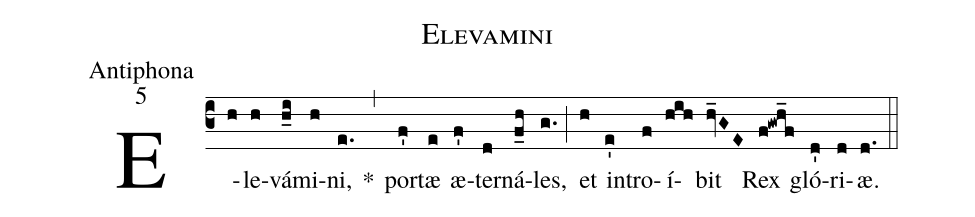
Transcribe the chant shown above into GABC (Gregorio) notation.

name:Elevamini;
office-part:Antiphona;
mode:5;
%%
(c3) E(h)le(h)vá(h_i)mi(h)ni,(e.) *(,) por(f')tæ(e) æ(f')ter(d)ná(f_h)les,(g.) (;) et(h) in(e')tro(f)í(hih)bit(hv_GE) Rex(f!gwh_f) gló(d')ri(d)æ.(d.) (::)
